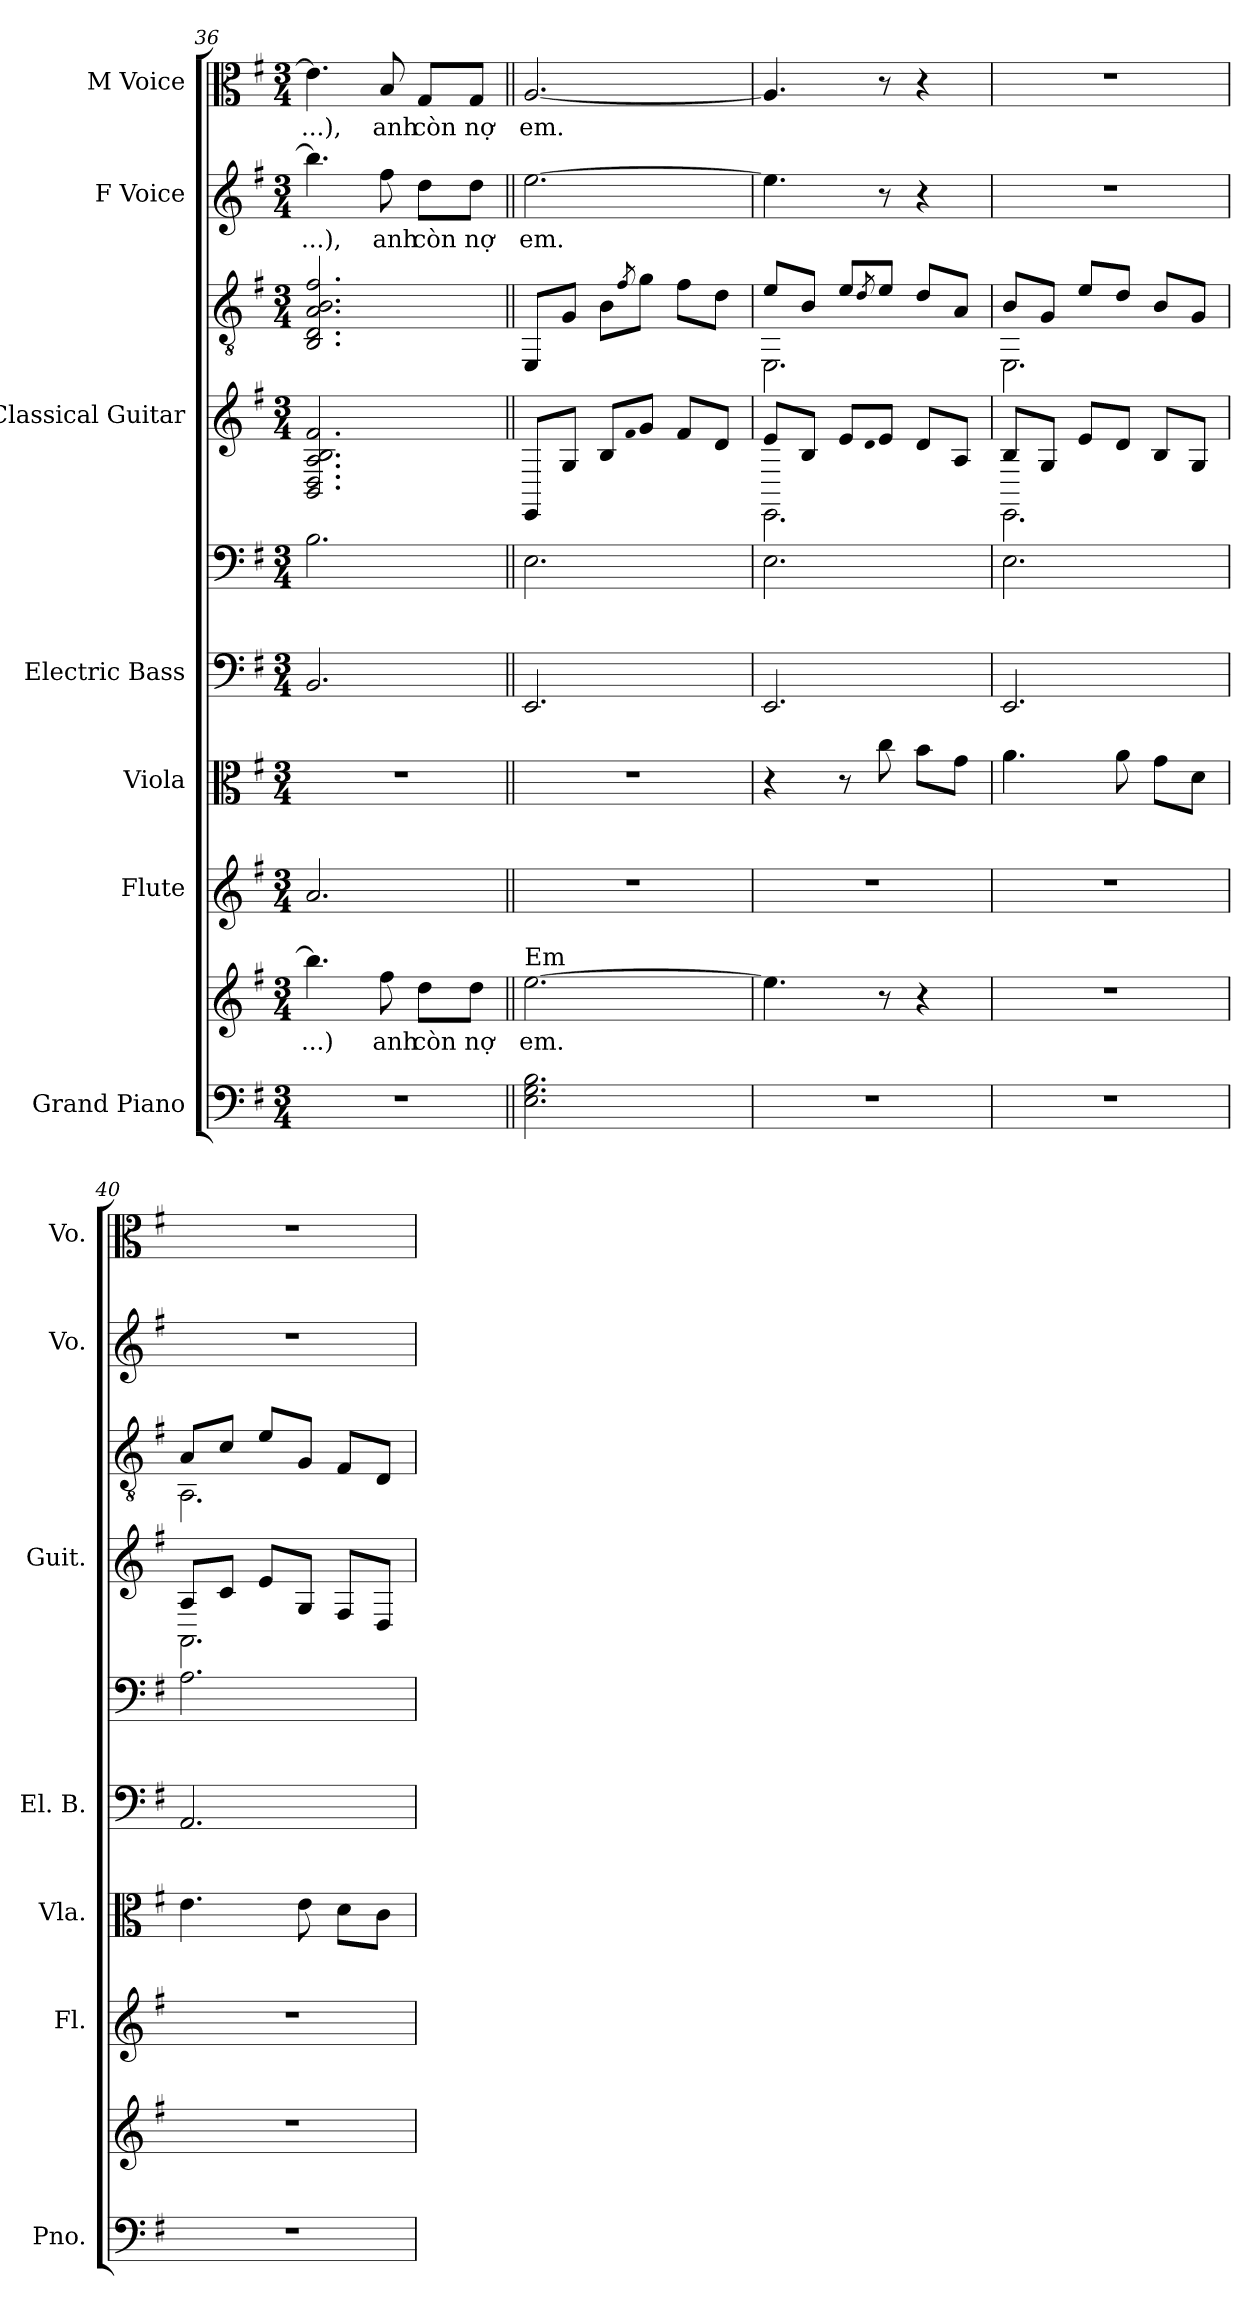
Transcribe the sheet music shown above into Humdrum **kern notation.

**kern	**kern	**text	**kern	**kern	**kern	**kern	**kern	**kern	**kern	**text	**kern	**text
*part7	*part7	*part7	*part6	*part5	*part4	*part4	*part3	*part3	*part2	*part2	*part1	*part1
*staff10	*staff9	*staff9	*staff8	*staff7	*staff6	*staff5	*staff4	*staff3	*staff2	*staff2	*staff1	*staff1
*I"Grand Piano	*	*	*I"Flute	*I"Viola	*I"Electric Bass	*	*I"Classical Guitar	*	*I"F Voice	*	*I"M Voice	*
*I'Pno.	*	*	*I'Fl.	*I'Vla.	*I'El. B.	*	*I'Guit.	*	*I'Vo.	*	*I'Vo.	*
*clefF4	*clefG2	*	*clefG2	*clefC3	*	*clefF4	*	*clefGv2	*clefG2	*	*clefC3	*
*	*	*	*	*	*ITrd7c12	*ITrd7c12	*	*	*	*	*	*
*k[f#]	*k[f#]	*	*k[f#]	*k[f#]	*k[f#]	*k[f#]	*k[f#]	*k[f#]	*k[f#]	*	*k[f#]	*
*M3/4	*M3/4	*	*M3/4	*M3/4	*M3/4	*M3/4	*M3/4	*M3/4	*M3/4	*	*M3/4	*
=36	=36	=36	=36	=36	=36	=36	=36	=36	=36	=36	=36	=36
!	!	!LO:LY:b	!	!	!	!	!	!	!	!LO:LY:b	!	!LO:LY:b
2.r	4.bb\]	-...)	2.a/	2.r	2.BBB	2.BB\	2.BB 2.D 2.A 2.B 2.f#	2.BB/ 2.D/ 2.A/ 2.B/ 2.f#/	4.bb\]	-...),	4.e\]	-...),
!	!	!LO:LY:b	!	!	!	!	!	!	!	!LO:LY:b	!	!LO:LY:b
.	8ff#\	anh	.	.	.	.	.	.	8ff#\	anh	8B/	anh
!	!	!LO:LY:b	!	!	!	!	!	!	!	!LO:LY:b	!	!LO:LY:b
.	8dd\L	còn	.	.	.	.	.	.	8dd\L	còn	8G/L	còn
!	!	!LO:LY:b	!	!	!	!	!	!	!	!LO:LY:b	!	!LO:LY:b
.	8dd\J	nợ	.	.	.	.	.	.	8dd\J	nợ	8G/J	nợ
=37||	=37||	=37||	=37||	=37||	=37||	=37||	=37||	=37||	=37||	=37||	=37||	=37||
!	!LO:TX:a:t=Em	!	!	!	!	!	!	!	!	!	!	!
!	!	!LO:LY:b	!	!	!	!	!	!	!	!LO:LY:b	!	!LO:LY:b
2.E\ 2.G\ 2.B\	[2.ee\	em.	2.r	2.r	2.EEE	2.EE\	8EEL	8EE/L	[2.ee\	em.	[2.A/	em.
.	.	.	.	.	.	.	8GJ	8G/J	.	.	.	.
.	.	.	.	.	.	.	8BL	8B\L	.	.	.	.
.	.	.	.	.	.	.	qf#	8qf#/	.	.	.	.
.	.	.	.	.	.	.	8gJ	8g\J	.	.	.	.
.	.	.	.	.	.	.	8f#L	8f#\L	.	.	.	.
.	.	.	.	.	.	.	8dJ	8d\J	.	.	.	.
=38	=38	=38	=38	=38	=38	=38	=38	=38	=38	=38	=38	=38
*	*	*	*	*	*	*	*^	*^	*	*	*	*
2.r	4.ee\]	.	2.r	4r	2.EEE	2.EE\	8eL	2.EE	8e/L	2.EE\	4.ee\]	.	4.A/]	.
.	.	.	.	.	.	.	8BJ	.	8B/J	.	.	.	.	.
.	.	.	.	8r	.	.	8eL	.	8e/L	.	.	.	.	.
.	.	.	.	.	.	.	qd	.	8qd/	.	.	.	.	.
.	8r	.	.	8cc\	.	.	8eJ	.	8e/J	.	8r	.	8r	.
.	4r	.	.	8b\L	.	.	8dL	.	8d/L	.	4r	.	4r	.
.	.	.	.	8g\J	.	.	8AJ	.	8A/J	.	.	.	.	.
!!LO:PB:g=z
=39	=39	=39	=39	=39	=39	=39	=39	=39	=39	=39	=39	=39	=39	=39
2.r	2.r	.	2.r	4.a\	2.EEE	2.EE\	8BL	2.EE	8B/L	2.EE\	2.r	.	2.r	.
.	.	.	.	.	.	.	8GJ	.	8G/J	.	.	.	.	.
.	.	.	.	.	.	.	8eL	.	8e/L	.	.	.	.	.
.	.	.	.	8a\	.	.	8dJ	.	8d/J	.	.	.	.	.
.	.	.	.	8g\L	.	.	8BL	.	8B/L	.	.	.	.	.
.	.	.	.	8d\J	.	.	8GJ	.	8G/J	.	.	.	.	.
=40	=40	=40	=40	=40	=40	=40	=40	=40	=40	=40	=40	=40	=40	=40
2.r	2.r	.	2.r	4.e\	2.AAA	2.AA\	8AL	2.AA	8A/L	2.AA\	2.r	.	2.r	.
.	.	.	.	.	.	.	8cJ	.	8c/J	.	.	.	.	.
.	.	.	.	.	.	.	8eL	.	8e/L	.	.	.	.	.
.	.	.	.	8e\	.	.	8GJ	.	8G/J	.	.	.	.	.
.	.	.	.	8d\L	.	.	8F#L	.	8F#/L	.	.	.	.	.
.	.	.	.	8c\J	.	.	8DJ	.	8D/J	.	.	.	.	.
*	*	*	*	*	*	*	*v	*v	*	*	*	*	*	*
*	*	*	*	*	*	*	*	*v	*v	*	*	*	*
=	=	=	=	=	=	=	=	=	=	=	=	=
*-	*-	*-	*-	*-	*-	*-	*-	*-	*-	*-	*-	*-
